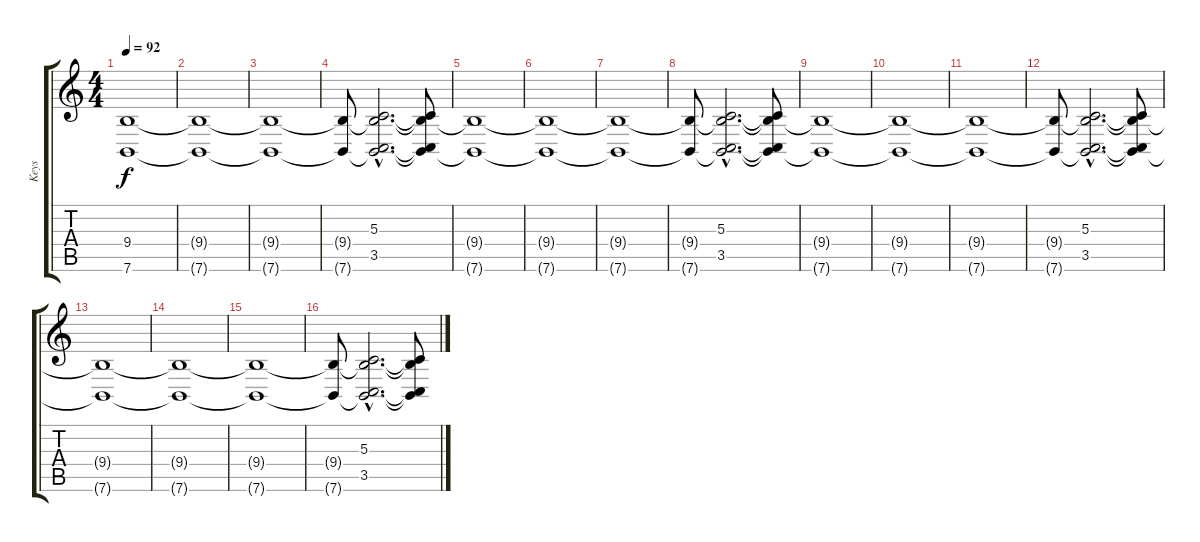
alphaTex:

\track ("Keys" "Keys") {instrument stringensemble2}
\staff {score tabs}
\tuning (E4 B3 G3 D3 A2 E2) {hide}
\ts (4 4)
\tempo 92
\clef g2
\ks c
(9.4 7.6).1{dy f instrument stringensemble2} |
(9.4{t} 7.6{t}).1 |
(9.4{t} 7.6{t}).1 |
(9.4{t} 7.6{t}).8 (5.3{hac} 9.4{hac t} 3.5{hac} 7.6{hac t}).2{d} (5.3{t} 9.4{t} 3.5{t} 7.6{t}).8 |
(9.4{t} 7.6{t}).1 |
(9.4{t} 7.6{t}).1 |
(9.4{t} 7.6{t}).1 |
(9.4{t} 7.6{t}).8 (5.3{hac} 9.4{hac t} 3.5{hac} 7.6{hac t}).2{d} (5.3{t} 9.4{t} 3.5{t} 7.6{t}).8 |
(9.4{t} 7.6{t}).1 |
(9.4{t} 7.6{t}).1 |
(9.4{t} 7.6{t}).1 |
(9.4{t} 7.6{t}).8 (5.3{hac} 9.4{hac t} 3.5{hac} 7.6{hac t}).2{d} (5.3{t} 9.4{t} 3.5{t} 7.6{t}).8 |
(9.4{t} 7.6{t}).1 |
(9.4{t} 7.6{t}).1 |
(9.4{t} 7.6{t}).1 |
(9.4{t} 7.6{t}).8 (5.3{hac} 9.4{hac t} 3.5{hac} 7.6{hac t}).2{d} (5.3{t} 9.4{t} 3.5{t} 7.6{t}).8
